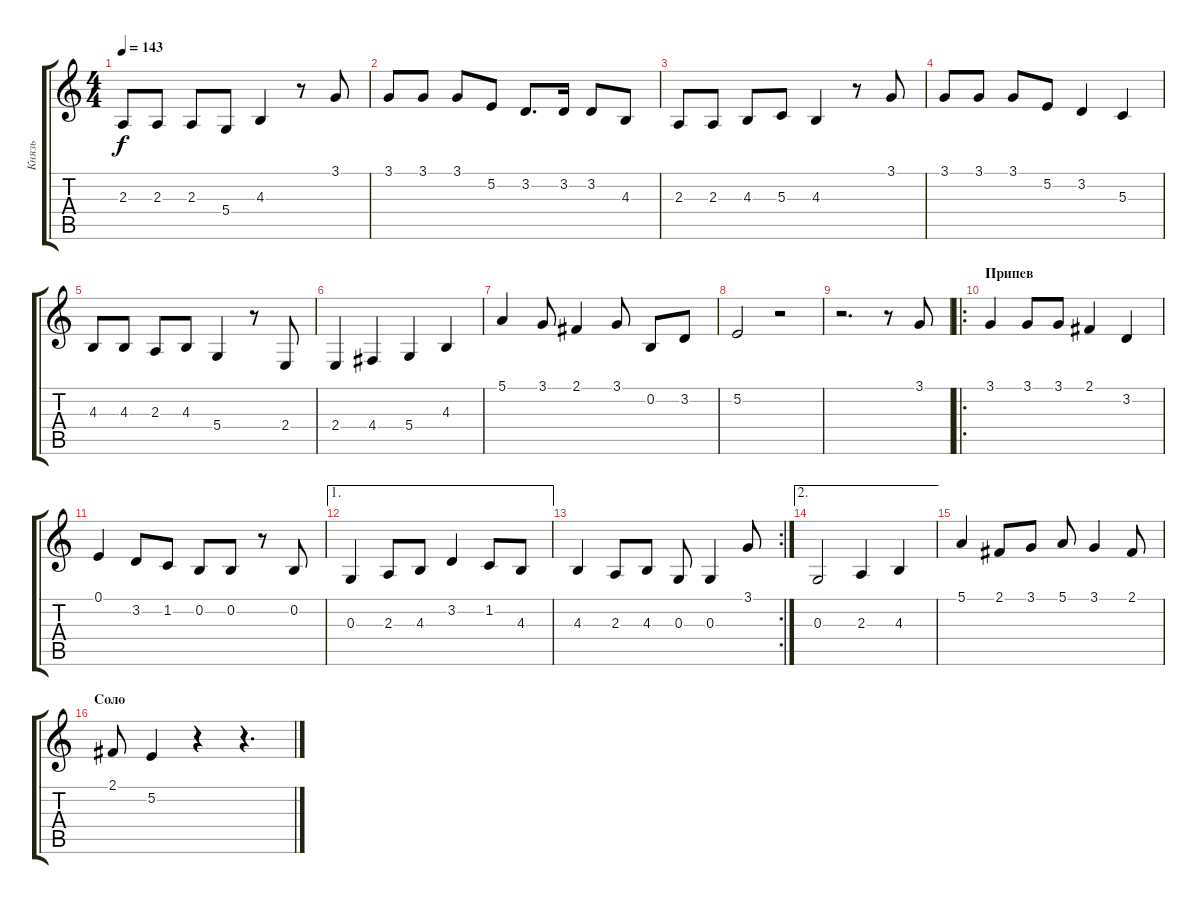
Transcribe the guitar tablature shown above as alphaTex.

\track ("Князь" "Князь") {instrument lead6voice}
\staff {score tabs}
\tuning (E4 B3 G3 D3 A2 E2) {hide}
\ts (4 4)
\tempo 143
\clef g2
\ks c
2.3.8{dy f} 2.3.8 2.3.8 5.4.8 4.3.4 r.8 3.1.8 |
3.1.8 3.1.8 3.1.8 5.2.8 3.2.8{d} 3.2.16 3.2.8 4.3.8 |
2.3.8 2.3.8 4.3.8 5.3.8 4.3.4 r.8 3.1.8 |
3.1.8 3.1.8 3.1.8 5.2.8 3.2.4 5.3.4 |
4.3.8 4.3.8 2.3.8 4.3.8 5.4.4 r.8 2.4.8 |
2.4.4 4.4.4 5.4.4 4.3.4 |
5.1.4 3.1.8 2.1.4 3.1.8 0.2.8 3.2.8 |
\section ("" " ")
5.2.2 r.2 |
r.2{d} r.8 3.1.8 |
\ro
\section ("" "Припев")
3.1.4 3.1.8 3.1.8 2.1.4 3.2.4 |
0.1.4 3.2.8 1.2.8 0.2.8 0.2.8 r.8 0.2.8 |
\ae 1
0.3.4 2.3.8 4.3.8 3.2.4 1.2.8 4.3.8 |
\rc 2
4.3.4 2.3.8 4.3.8 0.3.8 0.3.4 3.1.8 |
\ae 2
0.3.2 2.3.4 4.3.4 |
5.1.4 2.1.8 3.1.8 5.1.8 3.1.4 2.1.8 |
\section ("" "Соло")
2.1.8 5.2.4 r.4 r.4{d}
